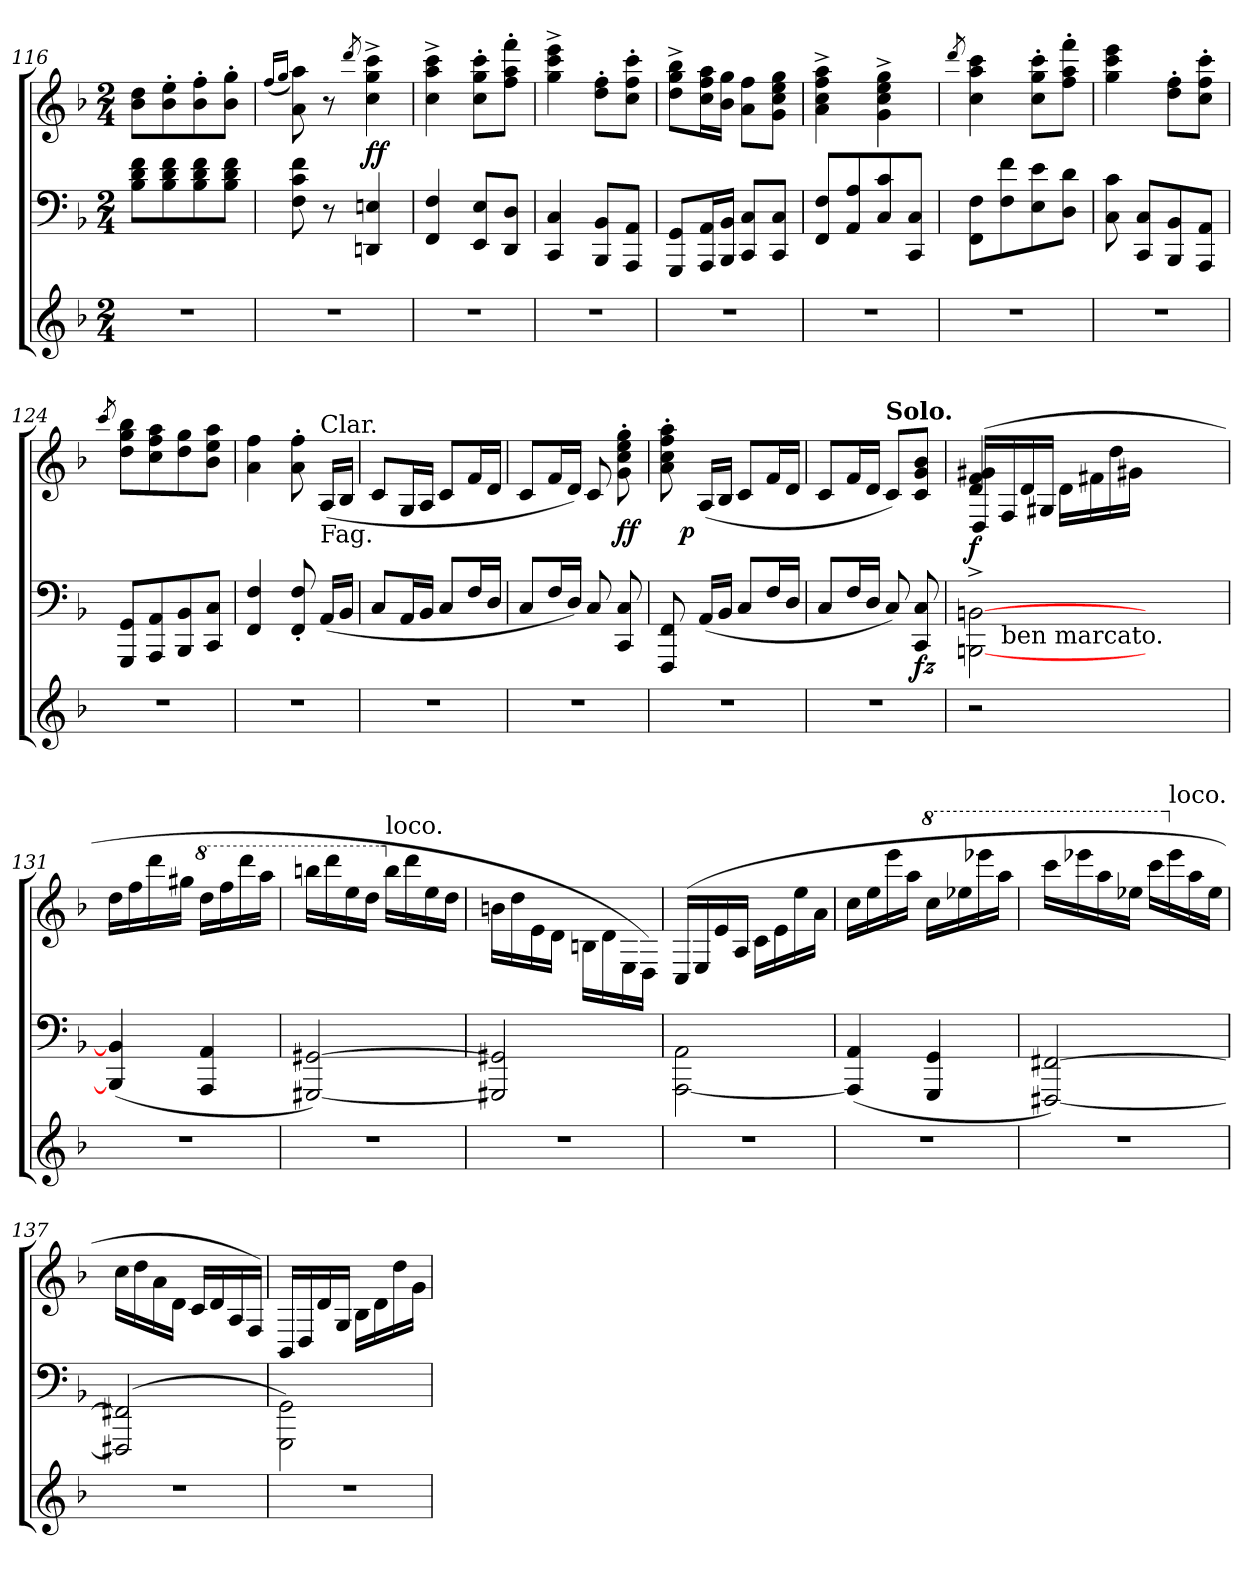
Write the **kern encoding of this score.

**kern	**kern	**kern	**dynam
*part2	*part1	*part1	*part1
*staff3	*staff2	*staff1	*staff1/2
*clefG2	*clefF4	*clefG2	*
*k[b-]	*k[b-]	*k[b-]	*
*F:	*F:	*F:	*
*M2/4	*M2/4	*M2/4	*
=116	=116	=116	=116
2r	8f!\ 8d!\ 8B-!\L	8dd!\ 8b-!\L	.
.	8f!\ 8d!\ 8B-!\	8ee!'>\ 8b-!'>\	.
.	8f!\ 8d!\ 8B-!\	8ff!'>\ 8b-!'>\	.
.	8f!\ 8d!\ 8B-!\J	8gg!'>\ 8b-!'>\J	.
=117	=117	=117	=117
.	.	(<16qqff!LL	.
.	.	16qqgg!JJ	.
2r	8f! 8c! 8F!	8aa! 8a!)	.
.	8r	8r	.
.	.	8qddd!	.
.	4En! 4DDn!	4ccc!^< 4gg!^< 4cc!^<	ff
=118	=118	=118	=118
2r	4F! 4FF!	4ccc!^< 4aa!^< 4cc!^<	.
.	8E! 8EE!L	8ccc!'>\ 8gg!'>\ 8cc!'>\L	.
.	8D! 8DD!J	8fff!'>\ 8aa!'>\ 8ff!'>\J	.
=119	=119	=119	=119
2r	4C! 4CC!	4eee!^< 4ccc!^< 4gg!^<	.
.	8BB-! 8BBB-!L	8ff!'>\ 8dd!'>\L	.
.	8AA! 8AAA!J	8ccc!'>\ 8ff!'>\ 8cc!'>\J	.
=120	=120	=120	=120
2r	8GG! 8GGG!L	8bb-!^<\ 8gg!^<\ 8dd!^<\L	.
.	16AA! 16AAA!L	16aa!\ 16ff!\ 16cc!\L	.
.	16BB-! 16BBB-!JJ	16gg!\ 16b-!\JJ	.
.	8C! 8CC!L	8ff!\ 8a!\L	.
.	8C! 8CC!J	8gg!\ 8ee!\ 8cc!\ 8g!\J	.
=121	=121	=121	=121
2r	8F! 8FF!L	4aa!^< 4ff!^< 4cc!^< 4a!^<	.
.	8A! 8AA!	.	.
.	8c! 8C!	4gg!^< 4ee!^< 4cc!^< 4g!^<	.
.	8C! 8CC!J	.	.
=122	=122	=122	=122
.	.	8qddd!	.
2r	8F!\ 8FF!\L	4ccc! 4aa! 4cc!	.
.	8f!\ 8F!\	.	.
.	8e!\ 8E!\	8ccc!'>\ 8gg!'>\ 8cc!'>\L	.
.	8d!\ 8D!\J	8fff!'>\ 8aa!'>\ 8ff!'>\J	.
=123	=123	=123	=123
2r	8c! 8C!	4eee! 4ccc! 4gg!	.
.	8C! 8CC!L	.	.
.	8BB-! 8BBB-!	8ff!'>\ 8dd!'>\L	.
.	8AA! 8AAA!J	8ccc!'>\ 8ff!'>\ 8cc!'>\J	.
=124	=124	=124	=124
.	.	8qccc!	.
2r	8GG! 8GGG!L	8bb-!\ 8gg!\ 8dd!\L	.
.	8AA! 8AAA!	8aa!\ 8ff!\ 8cc!\	.
.	8BB-! 8BBB-!	8gg!\ 8dd!\	.
.	8C! 8CC!J	8aa!\ 8ee!\ 8b-!\J	.
=125	=125	=125	=125
2r	4F! 4FF!	4ff! 4a!	.
.	8F!'< 8FF!'<	8ff!'> 8a!'>	.
!	!	!LO:TX:a:t=Clar.	!
!	!	!LO:TX:b:t=Fag.	!
.	(16AA!LL	(16A!LL	.
.	16BB-!JJ	16B-!JJ	.
=126	=126	=126	=126
2r	8C!L	8c!L	.
.	16AA!L	16G!L	.
.	16BB-!JJ	16A!JJ	.
.	8C!/L	8c!L	.
.	16F!/L	16f!L	.
.	16D!/JJ	16d!JJ	.
=127	=127	=127	=127
2r	8C!/L	8c!L	.
.	16F!/L	16f!L	.
.	16D!/JJ)	16d!JJ)	.
.	8C!	8c!	.
.	8C! 8CC!	8gg!'> 8ee!'> 8cc!'> 8g!'>	ff
=128	=128	=128	=128
*	*	*^	*
2r	8FF! 8FFF!	8aa!'> 8ff!'> 8cc!'> 8a!'>	16ryy	.
.	.	.	4..ryy	p
.	(16AA!LL	(16A!LL	.	.
.	16BB-!JJ	16B-!JJ	.	.
.	8C!/L	8c!L	.	.
.	16F!/L	16f!L	.	.
.	16D!/JJ	16d!JJ	.	.
*	*	*v	*v	*
=129	=129	=129	=129
2r	8C!/L	8c!L	.
.	16F!/L	16f!L	.
.	16D!/JJ	16d!JJ	.
!	!	!LO:TX:a:B:t=Solo.	!
.	8C!)	8c!L)	.
!	!	!	!LO:DY:b=2
.	8C 8CC	8b-! 8g! 8c!J	fz
=130	=130	=130	=130
*	*^	*^	*
2r	[2BBn^<\ [2BBBn^<\	16ryy	4g#X! 4f! 4d!	(>16D/LL	f
!	!	!LO:TX:b:t=ben marcato.	!	!	!
.	.	2..ryy	.	16F/	.
.	.	.	.	16d/	.
.	.	.	.	16G#X/JJ	.
.	.	.	4ryy	16d\LL	.
.	.	.	.	16f#X\	.
.	.	.	.	16dd\	.
.	.	.	.	16g#X\JJ	.
4..ryy	4ryy	.	4..ryy	4..ryy	.
.	8.ryy	.	.	.	.
*	*v	*v	*	*	*
*	*	*v	*v	*
=131	=131	=131	=131
2r	(4BBn] 4BBBn]	16ddLL	.
.	.	16ff	.
.	.	16ddd	.
.	.	16gg#XJJ	.
*	*	*8va	*
.	4AA 4AAA	16dddLL	.
.	.	16fff	.
.	.	16dddd	.
.	.	16aaaJJ	.
=132	=132	=132	=132
2r	[2GG#X [2GGG#X)	16bbbn\LL	.
.	.	16dddd\	.
.	.	16eee\	.
.	.	16ddd\JJ	.
*	*	*X8va	*
!	!	!LO:TX:a:t=loco.	!
.	.	16bb\LL	.
.	.	16ddd\	.
.	.	16ee\	.
.	.	16dd\JJ	.
=133	=133	=133	=133
2r	2GG#X] 2GGG#X]	16bn\LL	.
.	.	16dd\	.
.	.	16e\	.
.	.	16d\JJ	.
.	.	16Bn\LL	.
.	.	16d\	.
.	.	16E\	.
.	.	16D\JJ)	.
=134	=134	=134	=134
2r	2AA\ [2AAA\	(>16C/LL	.
.	.	16E/	.
.	.	16e/	.
.	.	16A/JJ	.
.	.	16c\LL	.
.	.	16e\	.
.	.	16ee\	.
.	.	16a\JJ	.
=135	=135	=135	=135
2r	(4AA 4AAA]	16ccLL	.
.	.	16ee	.
.	.	16eee	.
.	.	16aaJJ	.
*	*	*8va	*
.	4GG 4GGG	16cccLL	.
.	.	16eee-X	.
.	.	16eeee-X	.
.	.	16aaaJJ	.
=136	=136	=136	=136
2r	[2FF#X [2FFF#X)	16ccccLL	.
.	.	16eeee-X	.
.	.	16aaa	.
.	.	16eee-XJJ	.
.	.	16ccccLL	.
*	*	*X8va	*
!	!	!LO:TX:a:t=loco.	!
.	.	16eee-	.
.	.	16aa	.
.	.	16ee-JJ	.
=137	=137	=137	=137
2r	(<2FF#X] 2FFF#X]	16cc\LL	.
.	.	16dd\	.
.	.	16a\	.
.	.	16d\JJ	.
.	.	16c\LL	.
.	.	16d\	.
.	.	16A/	.
.	.	16F/JJ)	.
=138	=138	=138	=138
2r	2GG\ 2GGG\)	16BB-/LL	.
.	.	16D/	.
.	.	16d/	.
.	.	16G/JJ	.
.	.	16B-\LL	.
.	.	16d\	.
.	.	16dd\	.
.	.	16g\JJ	.
=	=	=	=
*-	*-	*-	*-
